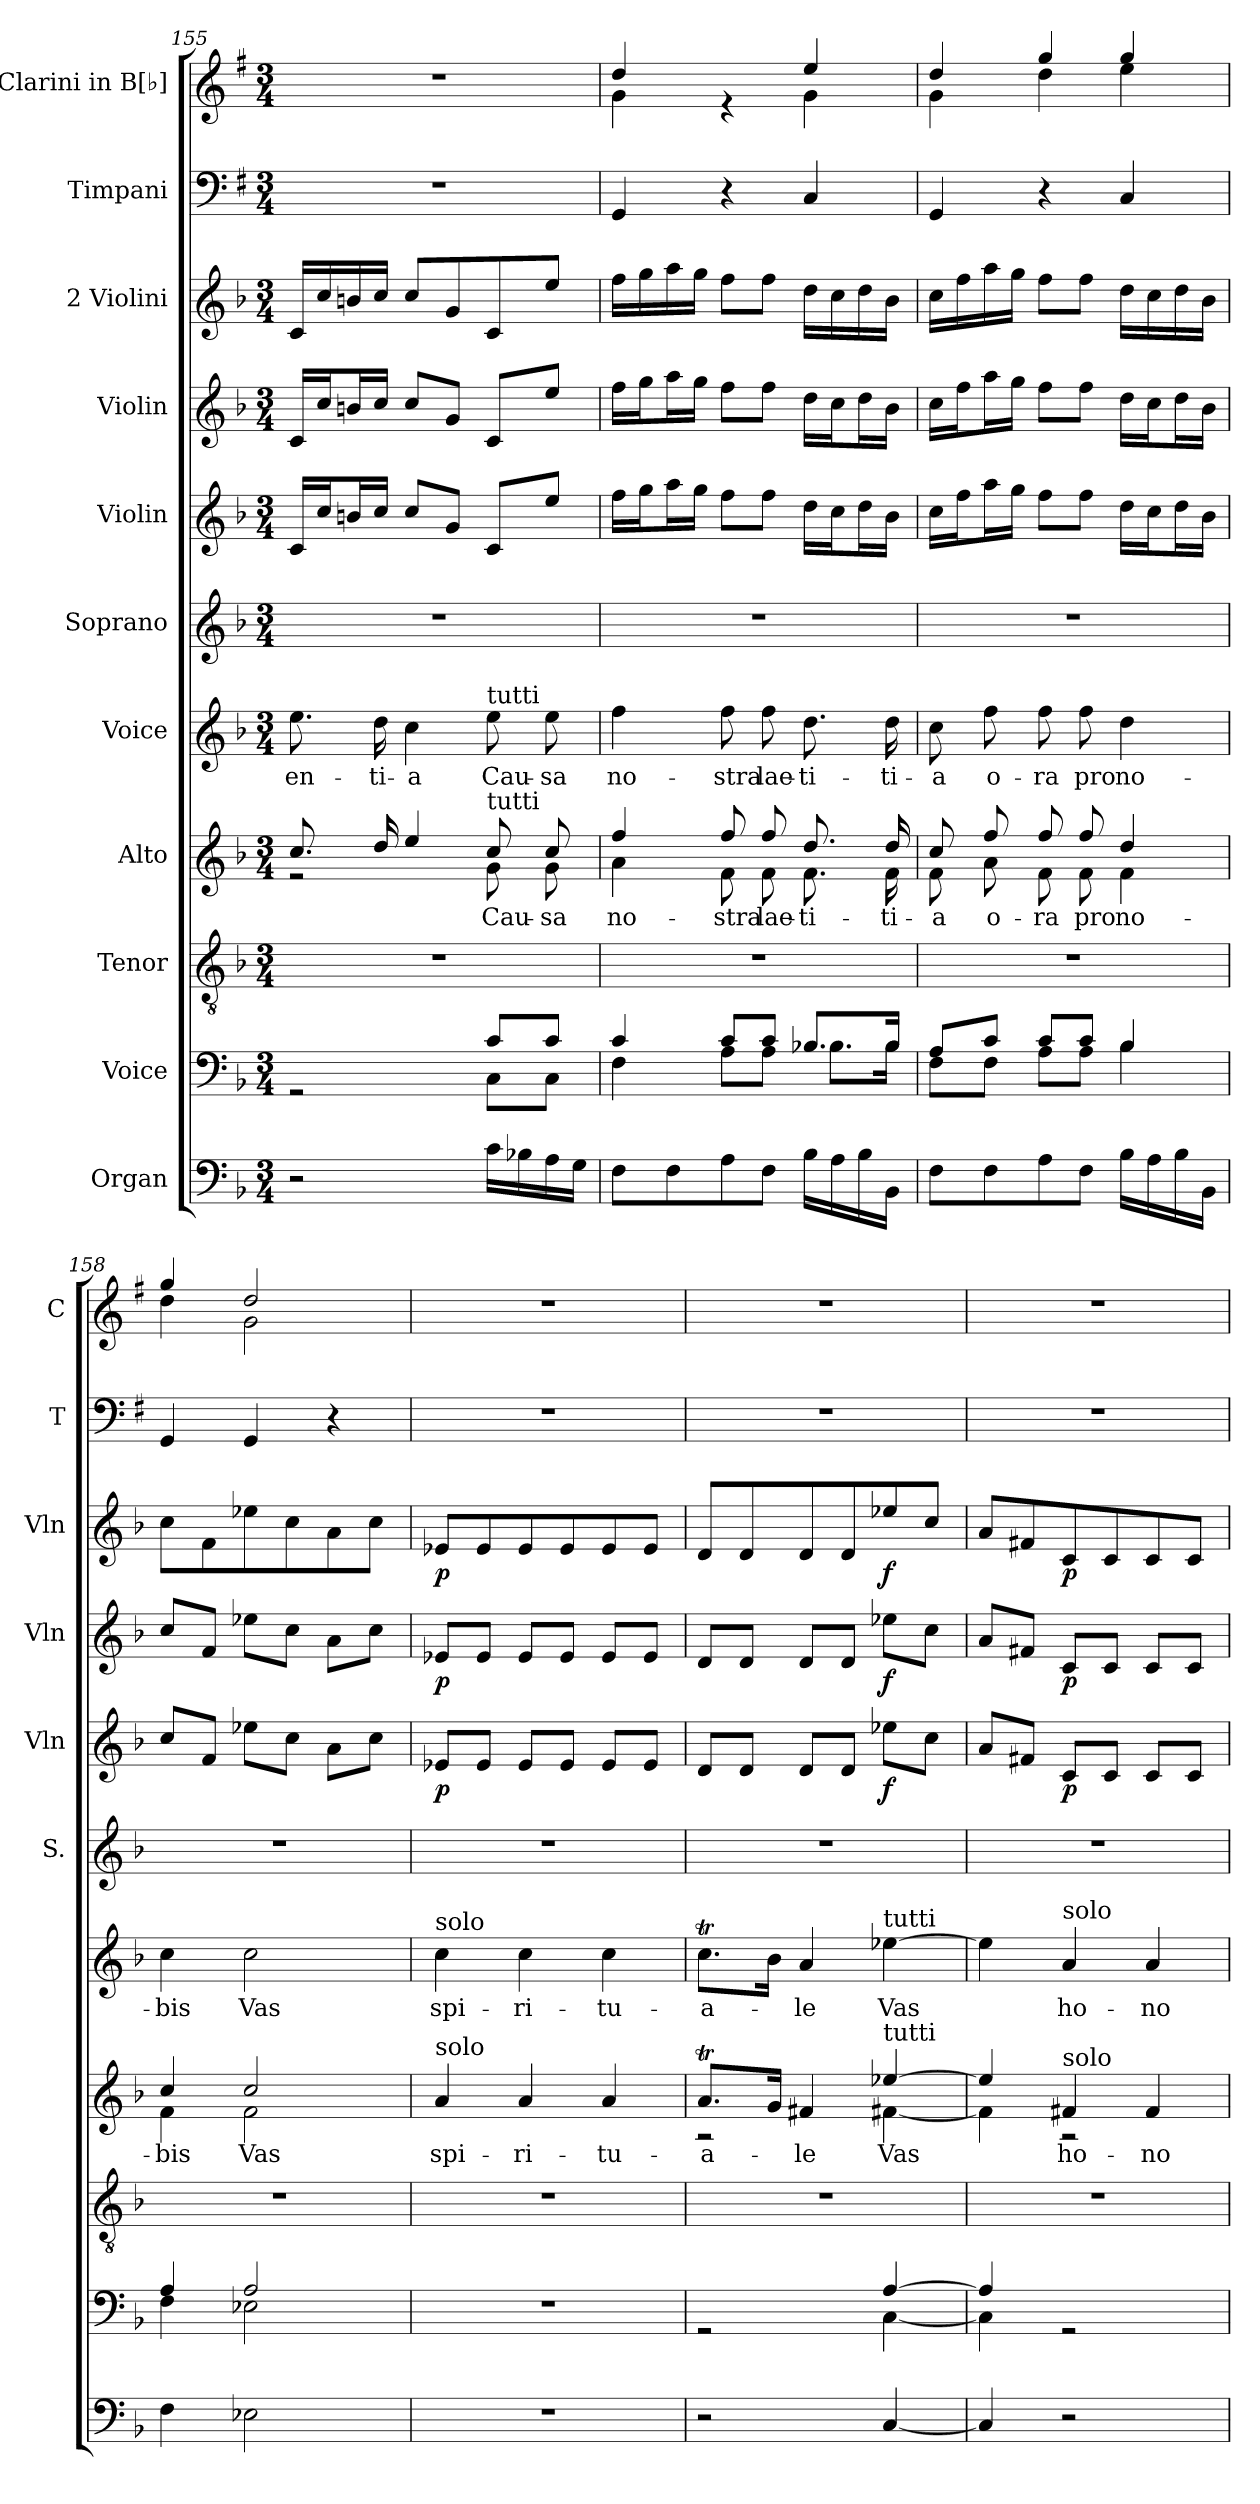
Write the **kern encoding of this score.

**kern	**kern	**kern	**kern	**text	**kern	**text	**kern	**kern	**dynam	**kern	**dynam	**kern	**dynam	**kern	**kern
*part11	*part10	*part9	*part8	*part8	*part7	*part7	*part6	*part5	*part5	*part4	*part4	*part3	*part3	*part2	*part1
*staff11	*staff10	*staff9	*staff8	*staff8	*staff7	*staff7	*staff6	*staff5	*staff5	*staff4	*staff4	*staff3	*staff3	*staff2	*staff1
*I"Organ	*I"Voice	*I"Tenor	*I"Alto	*	*I"Voice	*	*I"Soprano	*I"Violin	*	*I"Violin	*	*I"2 Violini	*	*I"Timpani	*I"Clarini in B[♭]
*	*	*	*	*	*	*	*I'S.	*I'Vln	*	*I'Vln	*	*I'Vln	*	*I'T	*I'C
*clefF4	*clefF4	*clefGv2	*clefG2	*	*clefG2	*	*clefG2	*clefG2	*	*clefG2	*	*clefG2	*	*clefF4	*clefG2
*	*	*	*	*	*	*	*	*	*	*	*	*	*	*ITrd1c2	*ITrd1c2
*k[b-]	*k[b-]	*k[b-]	*k[b-]	*	*k[b-]	*	*k[b-]	*k[b-]	*	*k[b-]	*	*k[b-]	*	*k[b-]	*k[b-]
*M3/4	*M3/4	*M3/4	*M3/4	*	*M3/4	*	*M3/4	*M3/4	*	*M3/4	*	*M3/4	*	*M3/4	*M3/4
=155	=155	=155	=155	=155	=155	=155	=155	=155	=155	=155	=155	=155	=155	=155	=155
*	*^	*	*^	*	*	*	*	*	*	*	*	*	*	*	*
!	!	!	!	!	!	!	!	!LO:LY:b	!	!	!	!	!	!	!	!	!
2r	2rGG	2ryy	2.r	8.cc/	2r	.	8.ee\	-en-	2.r	16c/LL	.	16c/LL	.	16c/LL	.	2.r	2.r
.	.	.	.	.	.	.	.	.	.	16cc/J	.	16cc/J	.	16cc/	.	.	.
.	.	.	.	.	.	.	.	.	.	16bn/L	.	16bn/L	.	16bn/	.	.	.
!	!	!	!	!	!	!	!	!LO:LY:b	!	!	!	!	!	!	!	!	!
.	.	.	.	16dd/	.	.	16dd\	-ti-	.	16cc/JJ	.	16cc/JJ	.	16cc/JJ	.	.	.
!	!	!	!	!	!	!	!	!LO:LY:b	!	!	!	!	!	!	!	!	!
.	.	.	.	4ee/	.	.	4cc\	-a	.	8cc/L	.	8cc/L	.	8cc/L	.	.	.
.	.	.	.	.	.	.	.	.	.	8g/J	.	8g/J	.	8g/	.	.	.
!	!	!	!	!	!	!	!LO:TX:a:t=tutti	!	!	!	!	!	!	!	!	!	!
!	!	!	!	!LO:TX:a:t=tutti	!	!	!	!	!	!	!	!	!	!	!	!	!
!	!	!	!	!	!	!LO:LY:b	!	!LO:LY:b	!	!	!	!	!	!	!	!	!
16c\LL	8c/L	8C\L	.	8cc/	8g\	Cau-	8ee\	Cau-	.	8c/L	.	8c/L	.	8c/	.	.	.
16B-X\	.	.	.	.	.	.	.	.	.	.	.	.	.	.	.	.	.
!	!	!	!	!	!	!LO:LY:b	!	!LO:LY:b	!	!	!	!	!	!	!	!	!
16A\	8c/J	8C\J	.	8cc/	8g\	-sa	8ee\	-sa	.	8ee/J	.	8ee/J	.	8ee/J	.	.	.
16G\JJ	.	.	.	.	.	.	.	.	.	.	.	.	.	.	.	.	.
=156	=156	=156	=156	=156	=156	=156	=156	=156	=156	=156	=156	=156	=156	=156	=156	=156	=156
!	!	!	!	!	!	!LO:LY:b	!	!LO:LY:b	!	!	!	!	!	!	!	!	!
*	*	*	*	*	*	*	*	*	*	*	*	*	*	*	*	*	*^
8F\L	4c/	4F\	2.r	4ff/	4a\	no-	4ff\	no-	2.r	16ff\LL	.	16ff\LL	.	16ff\LL	.	4FF/	4cc/	4f\
.	.	.	.	.	.	.	.	.	.	16gg\J	.	16gg\J	.	16gg\	.	.	.	.
8F\	.	.	.	.	.	.	.	.	.	16aa\L	.	16aa\L	.	16aa\	.	.	.	.
.	.	.	.	.	.	.	.	.	.	16gg\JJ	.	16gg\JJ	.	16gg\JJ	.	.	.	.
!	!	!	!	!	!	!LO:LY:b	!	!LO:LY:b	!	!	!	!	!	!	!	!	!	!
8A\	8c/L	8A\L	.	8ff/	8f\	-stra	8ff\	-stra	.	8ff\L	.	8ff\L	.	8ff\L	.	4r	4re	4ryy
!	!	!	!	!	!	!LO:LY:b	!	!LO:LY:b	!	!	!	!	!	!	!	!	!	!
8F\J	8c/J	8A\J	.	8ff/	8f\	lae-	8ff\	lae-	.	8ff\J	.	8ff\J	.	8ff\J	.	.	.	.
!	!	!	!	!	!	!LO:LY:b	!	!LO:LY:b	!	!	!	!	!	!	!	!	!	!
16B-\LL	8.B-X/L	8.B-\L	.	8.dd/	8.f\	-ti-	8.dd\	-ti-	.	16dd\LL	.	16dd\LL	.	16dd\LL	.	4BB-/	4dd/	4f\
16A\	.	.	.	.	.	.	.	.	.	16cc\J	.	16cc\J	.	16cc\	.	.	.	.
16B-\	.	.	.	.	.	.	.	.	.	16dd\L	.	16dd\L	.	16dd\	.	.	.	.
!	!	!	!	!	!	!LO:LY:b	!	!LO:LY:b	!	!	!	!	!	!	!	!	!	!
16BB-\JJ	16B-/Jk	16B-\Jk	.	16dd/	16f\	-ti-	16dd\	-ti-	.	16b-\JJ	.	16b-\JJ	.	16b-\JJ	.	.	.	.
!!LO:LB:g=z	!!
=157	=157	=157	=157	=157	=157	=157	=157	=157	=157	=157	=157	=157	=157	=157	=157	=157	=157	=157
!	!	!	!	!	!	!LO:LY:b	!	!LO:LY:b	!	!	!	!	!	!	!	!	!	!
8F\L	8A/L	8F\L	2.r	8cc/	8f\	-a	8cc\	-a	2.r	16cc\LL	.	16cc\LL	.	16cc\LL	.	4FF/	4cc/	4f\
.	.	.	.	.	.	.	.	.	.	16ff\J	.	16ff\J	.	16ff\	.	.	.	.
!	!	!	!	!	!	!LO:LY:b	!	!LO:LY:b	!	!	!	!	!	!	!	!	!	!
8F\	8c/J	8F\J	.	8ff/	8a\	o-	8ff\	o-	.	16aa\L	.	16aa\L	.	16aa\	.	.	.	.
.	.	.	.	.	.	.	.	.	.	16gg\JJ	.	16gg\JJ	.	16gg\JJ	.	.	.	.
!	!	!	!	!	!	!LO:LY:b	!	!LO:LY:b	!	!	!	!	!	!	!	!	!	!
8A\	8c/L	8A\L	.	8ff/	8f\	-ra	8ff\	-ra	.	8ff\L	.	8ff\L	.	8ff\L	.	4r	4ff/	4cc\
!	!	!	!	!	!	!LO:LY:b	!	!LO:LY:b	!	!	!	!	!	!	!	!	!	!
8F\J	8c/J	8A\J	.	8ff/	8f\	pro	8ff\	pro	.	8ff\J	.	8ff\J	.	8ff\J	.	.	.	.
!	!	!	!	!	!	!LO:LY:b	!	!LO:LY:b	!	!	!	!	!	!	!	!	!	!
16B-\LL	4B-/	4B-\	.	4dd/	4f\	no-	4dd\	no-	.	16dd\LL	.	16dd\LL	.	16dd\LL	.	4BB-/	4ff/	4dd\
16A\	.	.	.	.	.	.	.	.	.	16cc\J	.	16cc\J	.	16cc\	.	.	.	.
16B-\	.	.	.	.	.	.	.	.	.	16dd\L	.	16dd\L	.	16dd\	.	.	.	.
16BB-\JJ	.	.	.	.	.	.	.	.	.	16b-\JJ	.	16b-\JJ	.	16b-\JJ	.	.	.	.
=158	=158	=158	=158	=158	=158	=158	=158	=158	=158	=158	=158	=158	=158	=158	=158	=158	=158	=158
!	!	!	!	!	!	!LO:LY:b	!	!LO:LY:b	!	!	!	!	!	!	!	!	!	!
4F\	4A/	4F\	2.r	4cc/	4f\	-bis	4cc\	-bis	2.r	8cc/L	.	8cc/L	.	8cc\L	.	4FF/	4ff/	4cc\
.	.	.	.	.	.	.	.	.	.	8f/J	.	8f/J	.	8f\	.	.	.	.
!	!	!	!	!	!	!LO:LY:b	!	!LO:LY:b	!	!	!	!	!	!	!	!	!	!
2E-X\	2A/	2E-X\	.	2cc/	2f\	Vas	2cc\	Vas	.	8ee-X\L	.	8ee-X\L	.	8ee-X\	.	4FF/	2cc/	2f\
.	.	.	.	.	.	.	.	.	.	8cc\J	.	8cc\J	.	8cc\	.	.	.	.
.	.	.	.	.	.	.	.	.	.	8a\L	.	8a\L	.	8a\	.	4r	.	.
.	.	.	.	.	.	.	.	.	.	8cc\J	.	8cc\J	.	8cc\J	.	.	.	.
*	*v	*v	*	*v	*v	*	*	*	*	*	*	*	*	*	*	*	*v	*v
=159	=159	=159	=159	=159	=159	=159	=159	=159	=159	=159	=159	=159	=159	=159	=159
!	!	!	!	!	!LO:TX:a:t=solo	!	!	!	!	!	!	!	!	!	!
!	!	!	!LO:TX:a:t=solo	!	!	!	!	!	!	!	!	!	!	!	!
!	!	!	!	!LO:LY:b	!	!LO:LY:b	!	!	!LO:DY:b	!	!LO:DY:b	!	!LO:DY:b	!	!
2.r	2.r	2.r	4a/	spi-	4cc\	spi-	2.r	8e-X/L	p	8e-X/L	p	8e-X/L	p	2.r	2.r
.	.	.	.	.	.	.	.	8e-/J	.	8e-/J	.	8e-/	.	.	.
!	!	!	!	!LO:LY:b	!	!LO:LY:b	!	!	!	!	!	!	!	!	!
.	.	.	4a/	-ri-	4cc\	-ri-	.	8e-/L	.	8e-/L	.	8e-/	.	.	.
.	.	.	.	.	.	.	.	8e-/J	.	8e-/J	.	8e-/	.	.	.
!	!	!	!	!LO:LY:b	!	!LO:LY:b	!	!	!	!	!	!	!	!	!
.	.	.	4a/	-tu-	4cc\	-tu-	.	8e-/L	.	8e-/L	.	8e-/	.	.	.
.	.	.	.	.	.	.	.	8e-/J	.	8e-/J	.	8e-/J	.	.	.
=160	=160	=160	=160	=160	=160	=160	=160	=160	=160	=160	=160	=160	=160	=160	=160
*	*^	*	*	*	*	*	*	*	*	*	*	*	*	*	*
!	!	!	!	!	!LO:LY:b	!	!LO:LY:b	!	!	!	!	!	!	!	!	!
*	*	*	*	*^	*	*	*	*	*	*	*	*	*	*	*	*
2r	2rGG	2ryy	2.r	8.at/L	2r	-a-	8.ccT\L	-a-	2.r	8d/L	.	8d/L	.	8d/L	.	2.r	2.r
.	.	.	.	.	.	.	.	.	.	8d/J	.	8d/J	.	8d/	.	.	.
.	.	.	.	16g/Jk	.	.	16b-\Jk	.	.	.	.	.	.	.	.	.	.
!	!	!	!	!	!	!LO:LY:b	!	!LO:LY:b	!	!	!	!	!	!	!	!	!
.	.	.	.	4f#X/	.	-le	4a/	-le	.	8d/L	.	8d/L	.	8d/	.	.	.
.	.	.	.	.	.	.	.	.	.	8d/J	.	8d/J	.	8d/	.	.	.
!	!	!	!	!	!	!	!LO:TX:a:t=tutti	!	!	!	!	!	!	!	!	!	!
!	!	!	!	!LO:TX:a:t=tutti	!	!	!	!	!	!	!	!	!	!	!	!	!
!	!	!	!	!	!	!LO:LY:b	!	!LO:LY:b	!	!	!LO:DY:b	!	!LO:DY:b	!	!LO:DY:b	!	!
[4C/	[4A/	[4C\	.	[4ee-X/	[4f#X\	Vas	[4ee-X\	Vas	.	8ee-X\L	f	8ee-X\L	f	8ee-X/	f	.	.
.	.	.	.	.	.	.	.	.	.	8cc\J	.	8cc\J	.	8cc/J	.	.	.
=161	=161	=161	=161	=161	=161	=161	=161	=161	=161	=161	=161	=161	=161	=161	=161	=161	=161
4C/]	4A/]	4C\]	2.r	4ee-/]	4f#\]	.	4ee-\]	.	2.r	8a/L	.	8a/L	.	8a/L	.	2.r	2.r
.	.	.	.	.	.	.	.	.	.	8f#X/J	.	8f#X/J	.	8f#X/	.	.	.
!	!	!	!	!	!	!	!LO:TX:a:t=solo	!	!	!	!	!	!	!	!	!	!
!	!	!	!	!LO:TX:a:t=solo	!	!	!	!	!	!	!	!	!	!	!	!	!
!	!	!	!	!	!	!LO:LY:b	!	!LO:LY:b	!	!	!LO:DY:b	!	!LO:DY:b	!	!LO:DY:b	!	!
2r	2rGG	2ryy	.	4f#X/	2r	ho-	4a/	ho-	.	8c/L	p	8c/L	p	8c/	p	.	.
.	.	.	.	.	.	.	.	.	.	8c/J	.	8c/J	.	8c/	.	.	.
!	!	!	!	!	!	!LO:LY:b	!	!LO:LY:b	!	!	!	!	!	!	!	!	!
.	.	.	.	4f#/	.	-no-	4a/	-no-	.	8c/L	.	8c/L	.	8c/	.	.	.
.	.	.	.	.	.	.	.	.	.	8c/J	.	8c/J	.	8c/J	.	.	.
*	*v	*v	*	*v	*v	*	*	*	*	*	*	*	*	*	*	*	*
=	=	=	=	=	=	=	=	=	=	=	=	=	=	=	=
*-	*-	*-	*-	*-	*-	*-	*-	*-	*-	*-	*-	*-	*-	*-	*-
